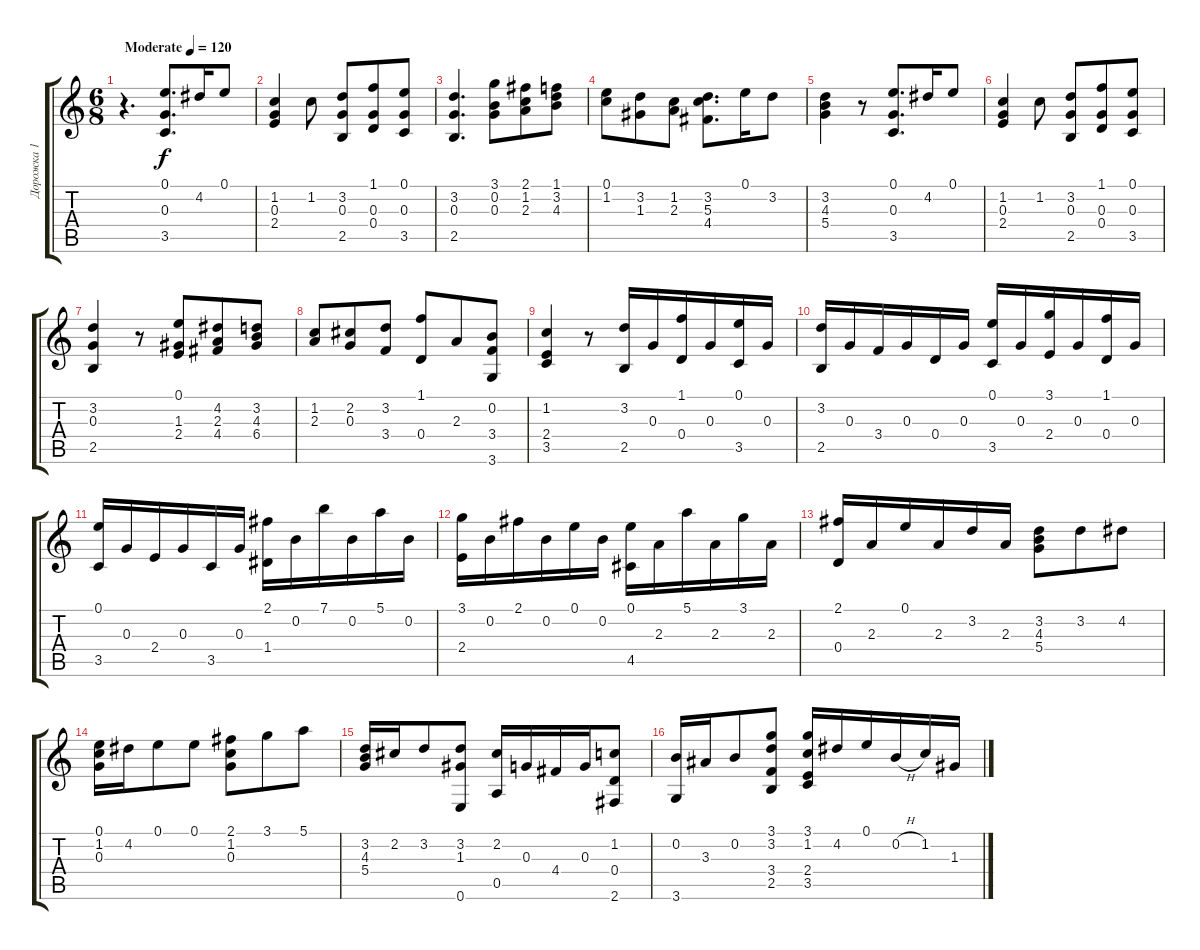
\track ("Дорожка 1" "Дорожка 1") {instrument acousticguitarnylon}
\staff {score tabs}
\tuning (E4 B3 G3 D3 A2 E2) {hide}
\ts (6 8)
\tempo (120 "Moderate")
\clef g2
\ks c
r.4{d dy f instrument acousticguitarnylon} (0.1 0.3 3.5).8{d} 4.2.16 0.1.8 |
(1.2 0.3 2.4).4 1.2.8 (3.2 0.3 2.5).8 (1.1 0.3 0.4).8 (0.1 0.3 3.5).8 |
(3.2 0.3 2.5).4{d} (3.1 0.2 0.3).8 (2.1 1.2 2.3).8 (1.1 3.2 4.3).8 |
(0.1 1.2).8 (3.2 1.3).8 (1.2 2.3).8 (3.2 5.3 4.4).8{d} 0.1.16 3.2.8 |
(3.2 4.3 5.4).4 r.8 (0.1 0.3 3.5).8{d} 4.2.16 0.1.8 |
(1.2 0.3 2.4).4 1.2.8 (3.2 0.3 2.5).8 (1.1 0.3 0.4).8 (0.1 0.3 3.5).8 |
(3.2 0.3 2.5).4 r.8 (0.1 1.3 2.4).8 (4.2 2.3 4.4).8 (3.2 4.3 6.4).8 |
(1.2 2.3).8 (2.2 0.3).8 (3.2 3.4).8 (1.1 0.4).8 2.3.8 (0.2 3.4 3.6).8 |
(1.2 2.4 3.5).4 r.8 (3.2 2.5).16 0.3.16 (1.1 0.4).16 0.3.16 (0.1 3.5).16 0.3.16 |
(3.2 2.5).16 0.3.16 3.4.16 0.3.16 0.4.16 0.3.16 (0.1 3.5).16 0.3.16 (3.1 2.4).16 0.3.16 (1.1 0.4).16 0.3.16 |
(0.1 3.5).16 0.3.16 2.4.16 0.3.16 3.5.16 0.3.16 (2.1 1.4).16 0.2.16 7.1.16 0.2.16 5.1.16 0.2.16 |
(3.1 2.4).16 0.2.16 2.1.16 0.2.16 0.1.16 0.2.16 (0.1 4.5).16 2.3.16 5.1.16 2.3.16 3.1.16 2.3.16 |
(2.1 0.4).16 2.3.16 0.1.16 2.3.16 3.2.16 2.3.16 (3.2 4.3 5.4).8 3.2.8 4.2.8 |
(0.1 1.2 0.3).16 4.2.16 0.1.8 0.1.8 (2.1 1.2 0.3).8 3.1.8 5.1.8 |
(3.2 4.3 5.4).16 2.2.16 3.2.8 (3.2 1.3 0.6).8 (2.2 0.5).16 0.3.16 4.4.16 0.3.16 (1.2 0.4 2.6).8 |
(0.2 3.6).16 3.3.16 0.2.8 (3.1 3.2 3.4 2.5).8 (3.1 1.2 2.4 3.5).16 4.2.16 0.1.16 0.2{h}.16 1.2.16 1.3{h}.16
